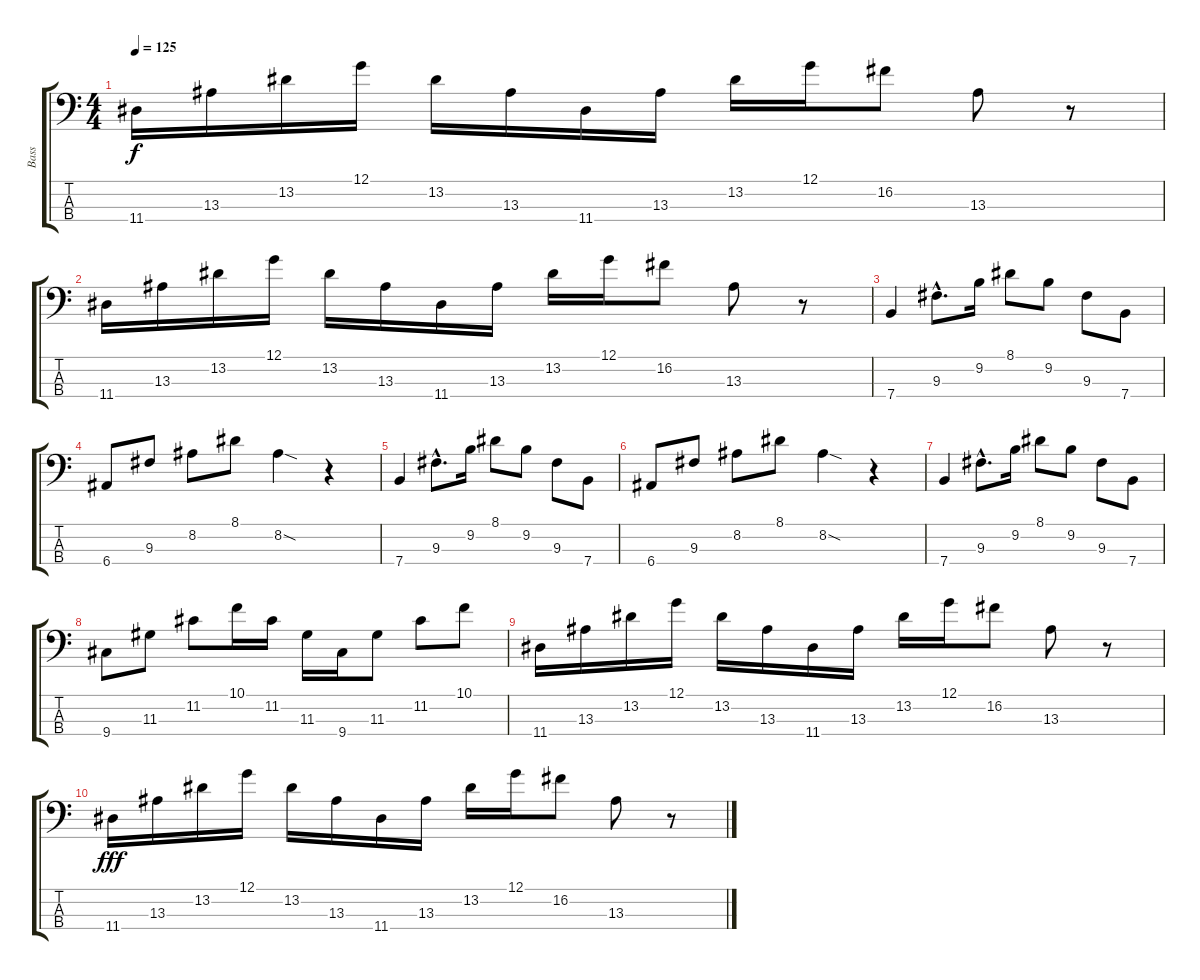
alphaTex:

\track ("Bass" "Bass") {instrument electricbasspick}
\staff {score tabs}
\tuning (G2 D2 A1 E1) {hide}
\ts (4 4)
\tempo 125
\clef f4
\ks c
11.4.16{dy f} 13.3.16 13.2.16 12.1.16 13.2.16 13.3.16 11.4.16 13.3.16 13.2.16 12.1.16 16.2.8 13.3.8 r.8 |
11.4.16 13.3.16 13.2.16 12.1.16 13.2.16 13.3.16 11.4.16 13.3.16 13.2.16 12.1.16 16.2.8 13.3.8 r.8 |
7.4.4 9.3{hac}.8{d} 9.2.16 8.1.8 9.2.8 9.3.8 7.4.8 |
6.4.8 9.3.8 8.2.8 8.1.8 8.2{sod}.4 r.4 |
7.4.4 9.3{hac}.8{d} 9.2.16 8.1.8 9.2.8 9.3.8 7.4.8 |
6.4.8 9.3.8 8.2.8 8.1.8 8.2{sod}.4 r.4 |
7.4.4 9.3{hac}.8{d} 9.2.16 8.1.8 9.2.8 9.3.8 7.4.8 |
9.4.8 11.3.8 11.2.8 10.1.16 11.2.16 11.3.16 9.4.16 11.3.8 11.2.8 10.1.8 |
11.4.16 13.3.16 13.2.16 12.1.16 13.2.16 13.3.16 11.4.16 13.3.16 13.2.16 12.1.16 16.2.8 13.3.8 r.8 |
11.4.16{dy fff volume 16} 13.3.16 13.2.16 12.1.16 13.2.16 13.3.16 11.4.16 13.3.16 13.2.16 12.1.16 16.2.8 13.3.8 r.8
